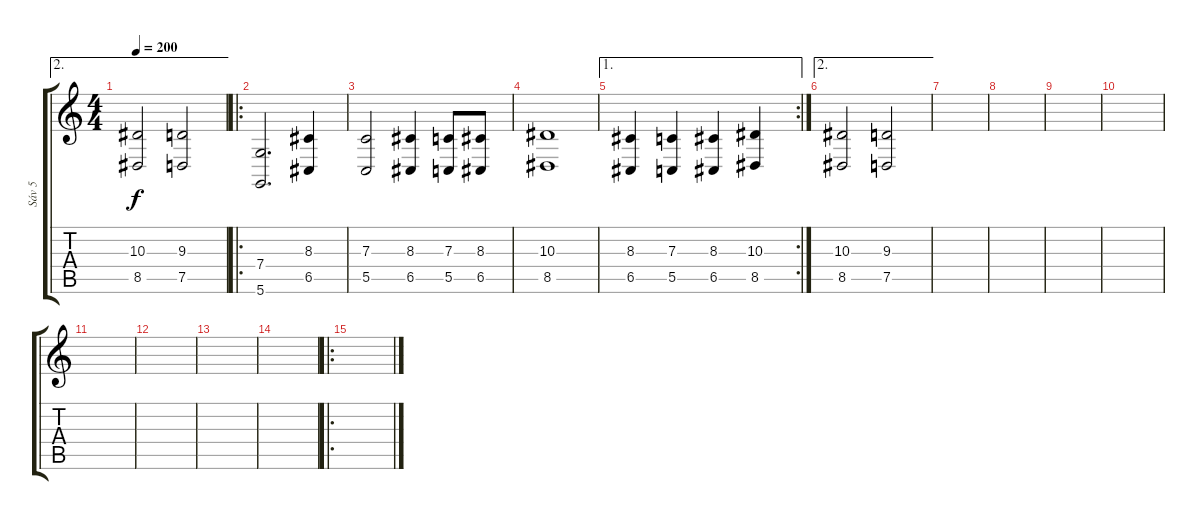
\track ("Sáv 5" "Sáv 5") {instrument stringensemble1}
\staff {score tabs}
\tuning (D4 A3 F3 C3 G2 D2) {hide}
\ae 2
\ts (4 4)
\tempo 200
\clef g2
\ks c
(10.3 8.5).2{dy f} (9.3 7.5).2 |
\ro
(7.4 5.6).2{d} (8.3 6.5).4 |
(7.3 5.5).2 (8.3 6.5).4 (7.3 5.5).8 (8.3 6.5).8 |
(10.3 8.5).1 |
\ae 1
\rc 2
(8.3 6.5).4 (7.3 5.5).4 (8.3 6.5).4 (10.3 8.5).4 |
\ae 2
(10.3 8.5).2 (9.3 7.5).2 |
|
|
|
|
|
|
|
|
\ro
